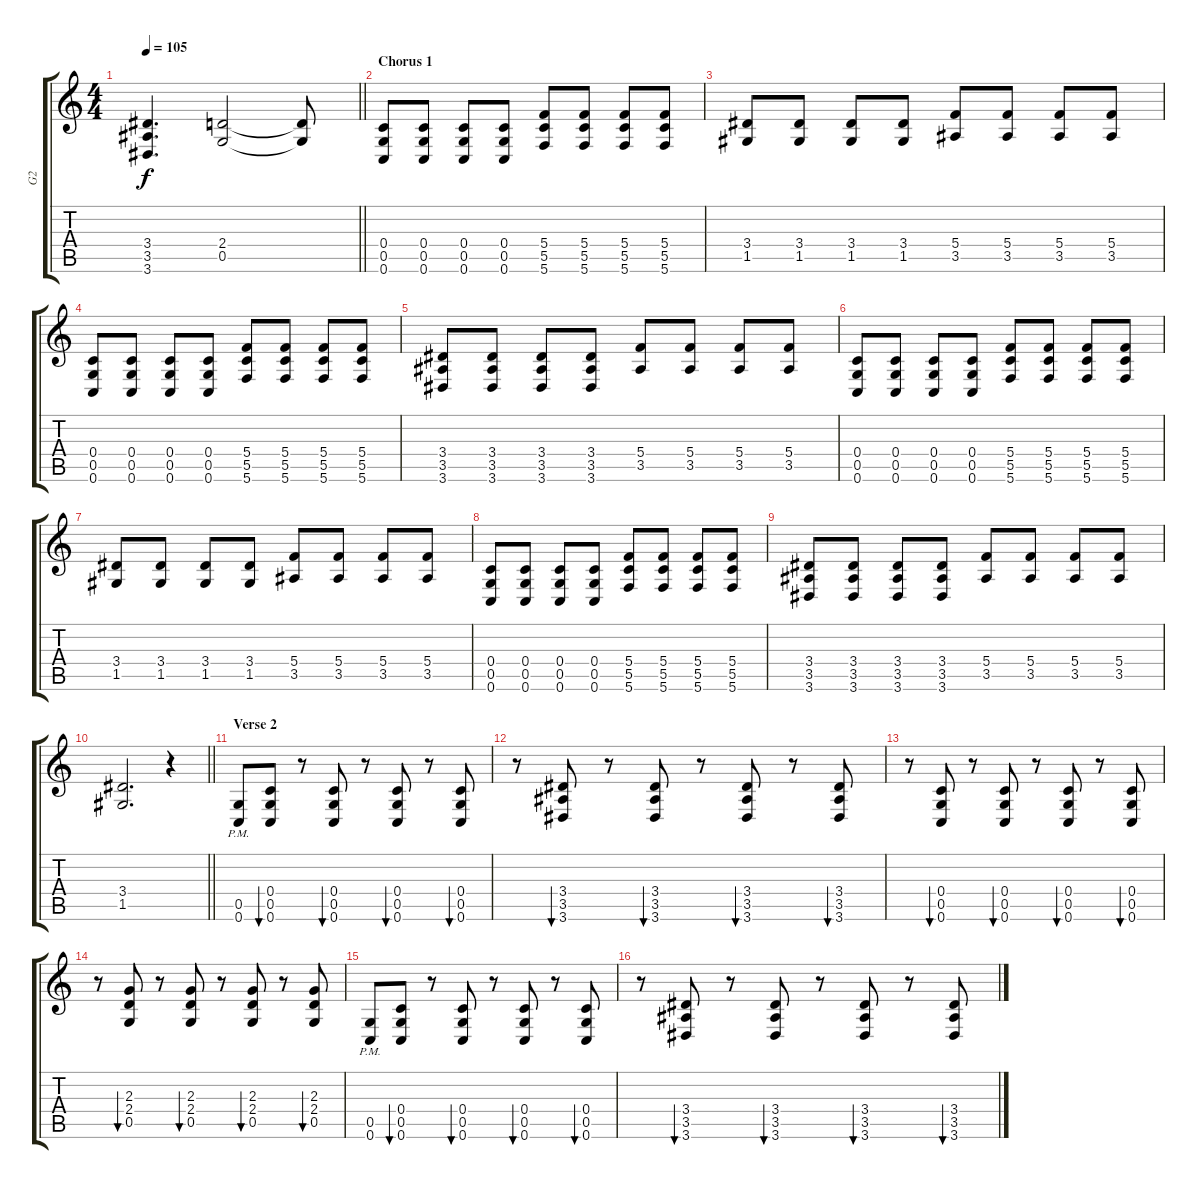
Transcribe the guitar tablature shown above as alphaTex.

\track ("G2" "G2") {instrument distortionguitar}
\staff {score tabs}
\tuning (D4 A3 F3 C3 G2 C2) {hide}
\ts (4 4)
\tempo 105
\clef g2
\barLineRight lightlight
\ks c
(3.4{t} 3.5{t} 3.6{t}).4{d dy f} (2.4 0.5).2 (2.4{t} 0.5{t}).8 |
\section ("" "Chorus 1")
(0.4 0.5 0.6).8 (0.4 0.5 0.6).8 (0.4 0.5 0.6).8 (0.4 0.5 0.6).8 (5.4 5.5 5.6).8 (5.4 5.5 5.6).8 (5.4 5.5 5.6).8 (5.4 5.5 5.6).8 |
(3.4 1.5).8 (3.4 1.5).8 (3.4 1.5).8 (3.4 1.5).8 (5.4 3.5).8 (5.4 3.5).8 (5.4 3.5).8 (5.4 3.5).8 |
(0.4 0.5 0.6).8 (0.4 0.5 0.6).8 (0.4 0.5 0.6).8 (0.4 0.5 0.6).8 (5.4 5.5 5.6).8 (5.4 5.5 5.6).8 (5.4 5.5 5.6).8 (5.4 5.5 5.6).8 |
(3.4 3.5 3.6).8 (3.4 3.5 3.6).8 (3.4 3.5 3.6).8 (3.4 3.5 3.6).8 (5.4 3.5).8 (5.4 3.5).8 (5.4 3.5).8 (5.4 3.5).8 |
(0.4 0.5 0.6).8 (0.4 0.5 0.6).8 (0.4 0.5 0.6).8 (0.4 0.5 0.6).8 (5.4 5.5 5.6).8 (5.4 5.5 5.6).8 (5.4 5.5 5.6).8 (5.4 5.5 5.6).8 |
(3.4 1.5).8 (3.4 1.5).8 (3.4 1.5).8 (3.4 1.5).8 (5.4 3.5).8 (5.4 3.5).8 (5.4 3.5).8 (5.4 3.5).8 |
(0.4 0.5 0.6).8 (0.4 0.5 0.6).8 (0.4 0.5 0.6).8 (0.4 0.5 0.6).8 (5.4 5.5 5.6).8 (5.4 5.5 5.6).8 (5.4 5.5 5.6).8 (5.4 5.5 5.6).8 |
(3.4 3.5 3.6).8 (3.4 3.5 3.6).8 (3.4 3.5 3.6).8 (3.4 3.5 3.6).8 (5.4 3.5).8 (5.4 3.5).8 (5.4 3.5).8 (5.4 3.5).8 |
\barLineRight lightlight
(3.4 1.5).2{d} r.4 |
\section ("" "Verse 2")
(0.5{pm} 0.6{pm}).8 (0.4 0.5 0.6).8{bu 120} r.8 (0.4 0.5 0.6).8{bu 120} r.8 (0.4 0.5 0.6).8{bu 120} r.8 (0.4 0.5 0.6).8{bu 120} |
r.8 (3.4 3.5 3.6).8{bu 120} r.8 (3.4 3.5 3.6).8{bu 120} r.8 (3.4 3.5 3.6).8{bu 120} r.8 (3.4 3.5 3.6).8{bu 120} |
r.8 (0.4 0.5 0.6).8{bu 120} r.8 (0.4 0.5 0.6).8{bu 120} r.8 (0.4 0.5 0.6).8{bu 120} r.8 (0.4 0.5 0.6).8{bu 120} |
r.8 (2.3 2.4 0.5).8{bu 120} r.8 (2.3 2.4 0.5).8{bu 120} r.8 (2.3 2.4 0.5).8{bu 120} r.8 (2.3 2.4 0.5).8{bu 120} |
(0.5{pm} 0.6{pm}).8 (0.4 0.5 0.6).8{bu 120} r.8 (0.4 0.5 0.6).8{bu 120} r.8 (0.4 0.5 0.6).8{bu 120} r.8 (0.4 0.5 0.6).8{bu 120} |
r.8 (3.4 3.5 3.6).8{bu 120} r.8 (3.4 3.5 3.6).8{bu 120} r.8 (3.4 3.5 3.6).8{bu 120} r.8 (3.4 3.5 3.6).8{bu 120}
